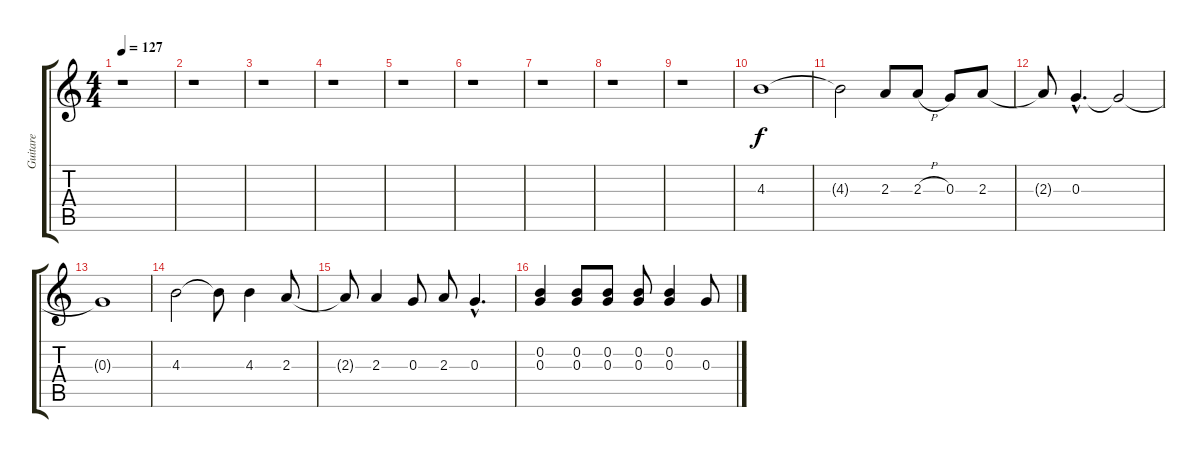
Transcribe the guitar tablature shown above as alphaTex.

\track ("Guitare" "Guitare") {instrument distortionguitar}
\staff {score tabs}
\tuning (E4 B3 G3 D3 A2 E2) {hide}
\ts (4 4)
\tempo 127
\clef g2
\ks c
r.1{dy f} |
r.1 |
r.1 |
r.1 |
r.1 |
r.1 |
r.1 |
r.1 |
r.1 |
4.3.1 |
4.3{t}.2 2.3.8 2.3{h}.8 0.3.8 2.3.8 |
2.3{t}.8 0.3{hac}.4{d} 0.3{t}.2 |
0.3{t}.1 |
4.3.2 4.3{t}.8 4.3.4 2.3.8 |
2.3{t}.8 2.3.4 0.3.8 2.3.8 0.3{hac}.4{d} |
(0.2 0.3).4 (0.2 0.3).8 (0.2 0.3).8 (0.2 0.3).8 (0.2 0.3).4 0.3.8
